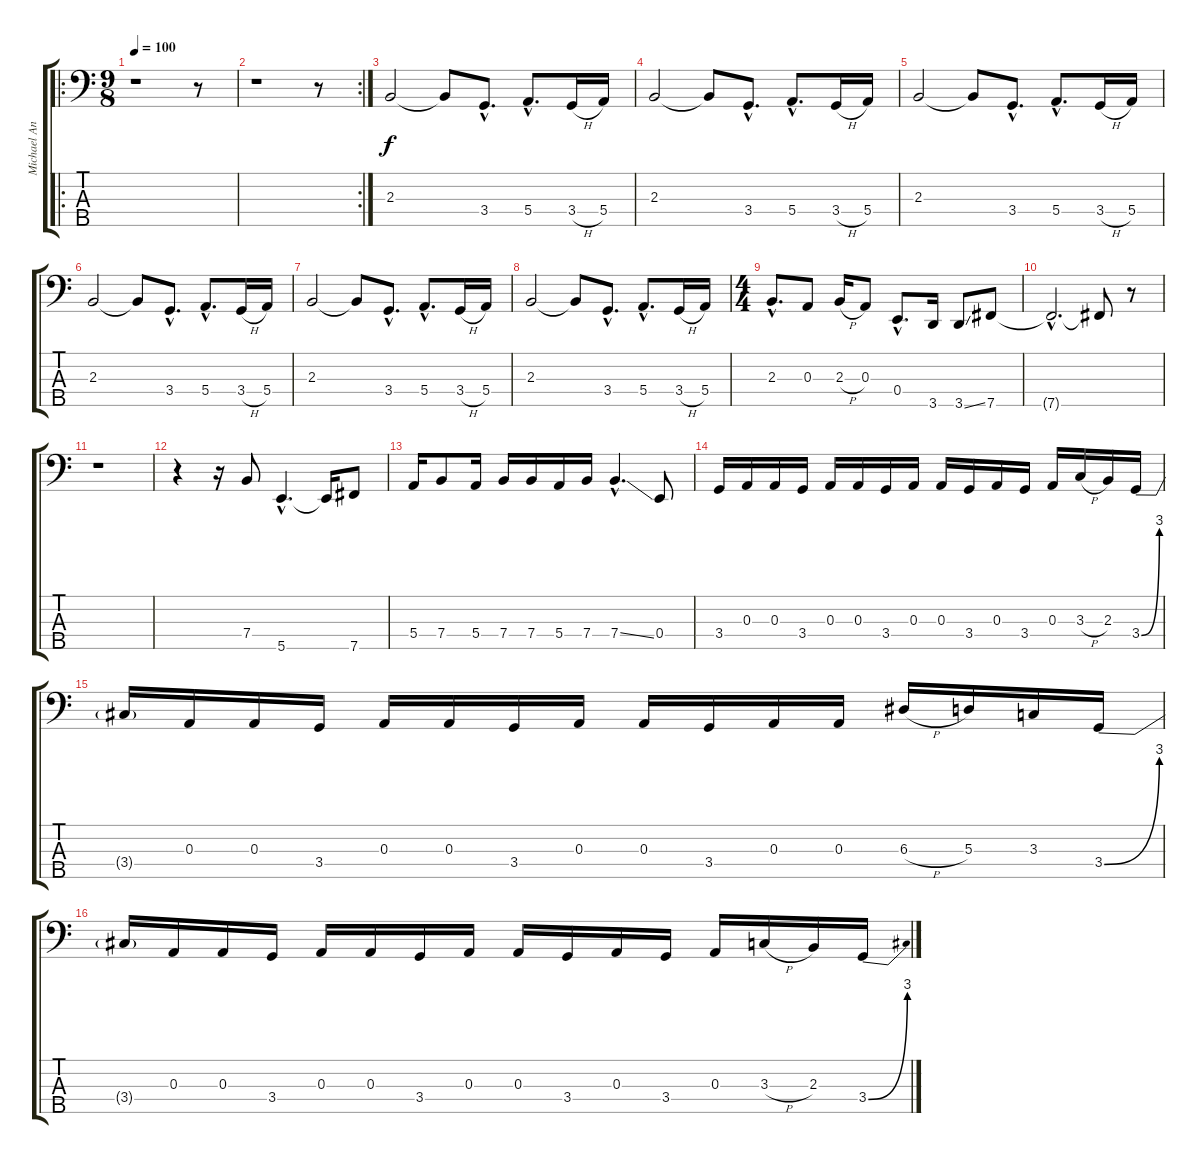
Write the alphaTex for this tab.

\track ("Michael Anthony" "Michael An") {instrument electricbassfinger}
\staff {score tabs}
\tuning (G2 D2 A1 E1 B0) {hide}
\ro
\ts (9 8)
\tempo 100
\clef f4
\ks c
r.1{dy f instrument electricbassfinger} r.8 |
\rc 2
r.1 r.8 |
2.3.2 2.3{t}.8 3.4{hac}.8{d} 5.4{hac}.8{d} 3.4{h}.16 5.4.16 |
2.3.2 2.3{t}.8 3.4{hac}.8{d} 5.4{hac}.8{d} 3.4{h}.16 5.4.16 |
2.3.2 2.3{t}.8 3.4{hac}.8{d} 5.4{hac}.8{d} 3.4{h}.16 5.4.16 |
2.3.2 2.3{t}.8 3.4{hac}.8{d} 5.4{hac}.8{d} 3.4{h}.16 5.4.16 |
2.3.2 2.3{t}.8 3.4{hac}.8{d} 5.4{hac}.8{d} 3.4{h}.16 5.4.16 |
2.3.2 2.3{t}.8 3.4{hac}.8{d} 5.4{hac}.8{d} 3.4{h}.16 5.4.16 |
\ts (4 4)
2.3{hac}.8{d} 0.3.8 2.3{h}.16 0.3.8 0.4{hac}.8{d} 3.5.16 3.5{ss}.8 7.5.8 |
7.5{hac t}.2{d} 7.5{t}.8 r.8 |
r.1 |
r.4 r.16 7.4.8 5.5{hac}.4{d} 5.5{t}.16 7.5.8 |
5.4.16 7.4.8 5.4.16 7.4.16 7.4.16 5.4.16 7.4.16 7.4{ss hac}.4{d} 0.4.8 |
3.4.16 0.3.16 0.3.16 3.4.16 0.3.16 0.3.16 3.4.16 0.3.16 0.3.16 3.4.16 0.3.16 3.4.16 0.3.16 3.3{h}.16 2.3.16 3.4{be (bend 0 0 60 12)}.16 |
3.4{t}.16 0.3.16 0.3.16 3.4.16 0.3.16 0.3.16 3.4.16 0.3.16 0.3.16 3.4.16 0.3.16 0.3.16 6.3{h}.16 5.3.16 3.3.16 3.4{be (bend 0 0 60 12)}.16 |
3.4{t}.16 0.3.16 0.3.16 3.4.16 0.3.16 0.3.16 3.4.16 0.3.16 0.3.16 3.4.16 0.3.16 3.4.16 0.3.16 3.3{h}.16 2.3.16 3.4{be (bend 0 0 60 12)}.16
